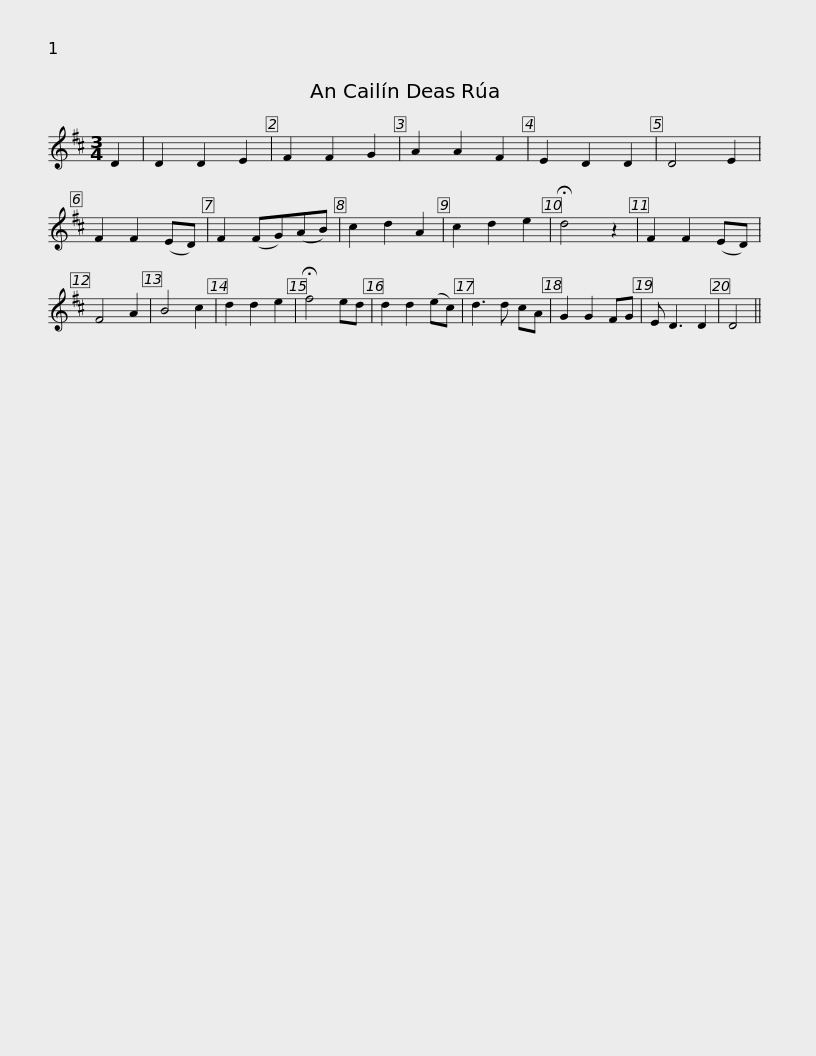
X:1
L:1/8
M:3/4
I:linebreak $
K:D
V:1 treble
V:1
 D2 | D2 D2 E2 | F2 F2 G2 | A2 A2 F2 | E2 D2 D2 | %5
 D4 E2 | F2 F2 (ED) | F2 (FG)(AB) | c2 d2 A2 | c2 d2 e2 | %10
 !fermata!d4 z2 | F2 F2 (ED) | F4 A2 |$ B4 c2 | d2 d2 e2 | %15
 !fermata!f4 ed | d2 d2 (ec) | d3 d cA | G2 G2 FG | E D3 D2 | %20
 D4 || %21
